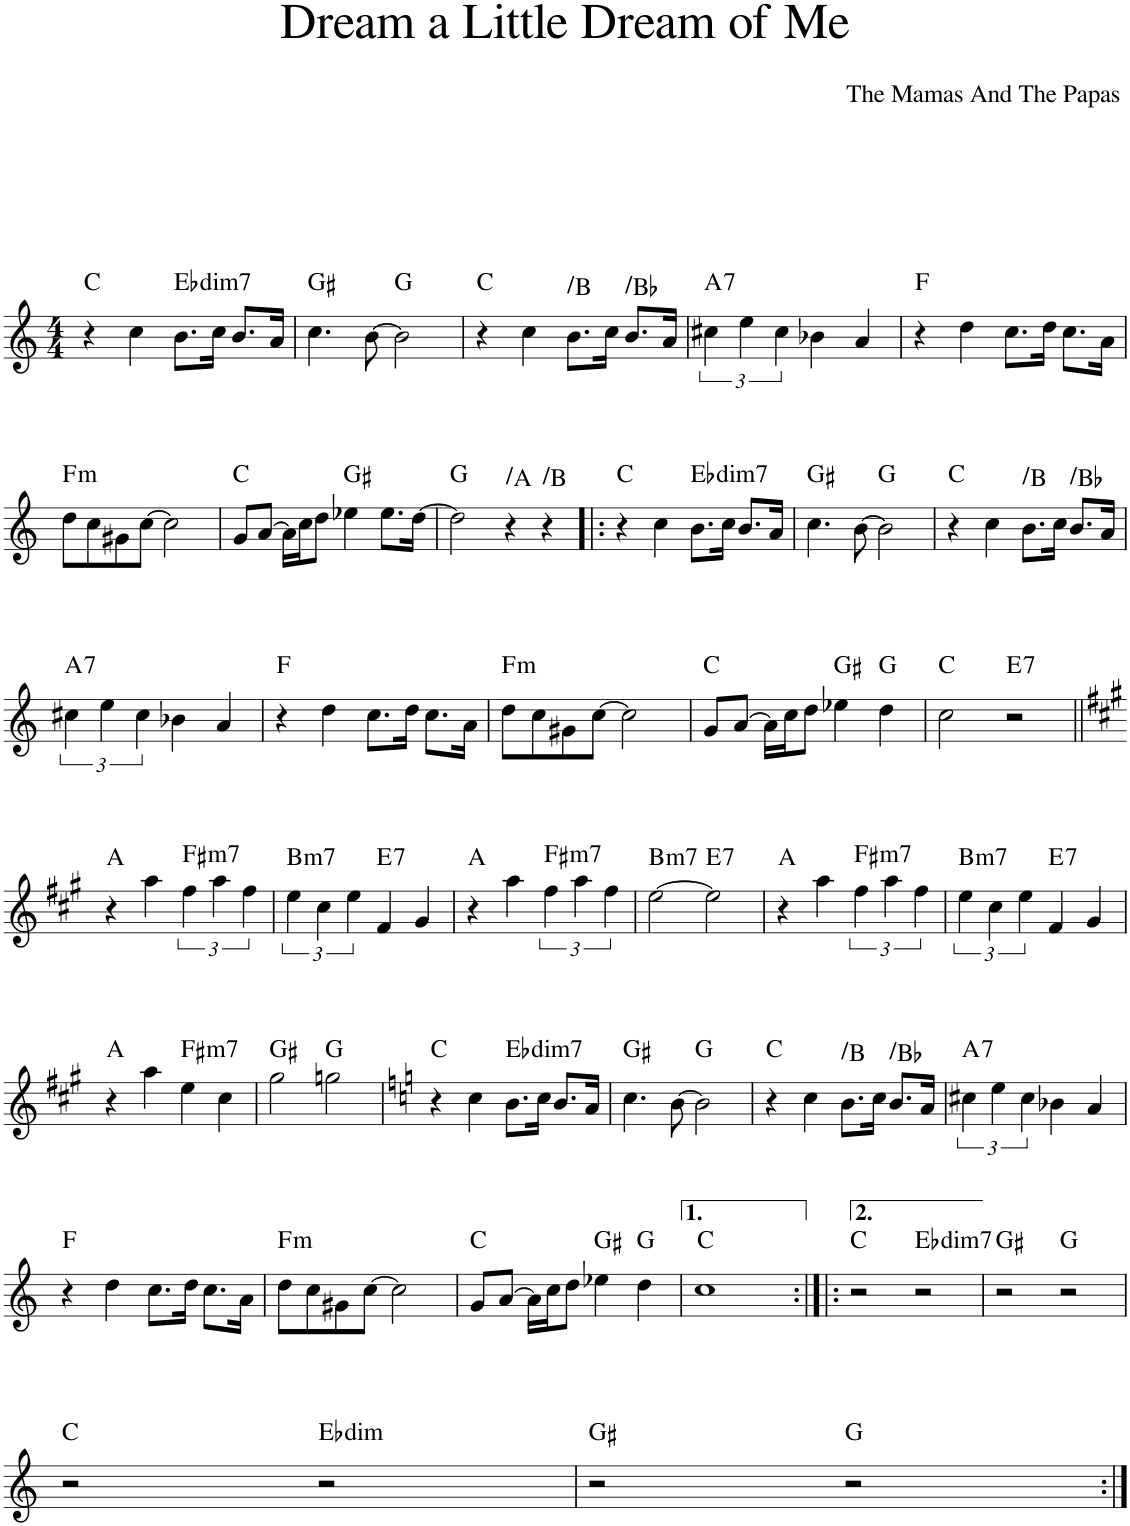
**kern	**harte
*part1	*part1
*staff1	*
*I"Piano	*
*I'Pno.	*
*clefG2	*
*k[]	*
*M4/4	*
=1	=1
4r	C:maj
4cc\	.
!	!LO:H:kt=dim7
8.b\L	Eb:dim7
16cc\Jk	.
8.b/L	.
16a/Jk	.
=2	=2
4.cc\	G#:maj
[8b\	.
2b\]	G:maj
=3	=3
4r	C:maj
4cc\	.
!	!LO:H:kt=N.C.
8.b\L	N
16cc\Jk	.
!	!LO:H:kt=N.C.
8.b/L	N
16a/Jk	.
=4	=4
!	!LO:H:kt=7
6cc#X\	A:7
6ee\	.
6cc#\	.
4b-X\	.
4a/	.
=5	=5
4r	F:maj
4dd\	.
8.cc\L	.
16dd\Jk	.
8.cc\L	.
16a\Jk	.
!!LO:LB:g=z
=6	=6
!	!LO:H:kt=m
8dd\L	F:min
8cc\	.
8g#X\	.
[8cc\J	.
2cc\]	.
=7	=7
8g/L	C:maj
[8a/J	.
16a\LL]	.
16cc\J	.
8dd\J	.
4ee-X\	G#:maj
8.ee-\L	.
[16dd\Jk	.
=8	=8
2dd\]	G:maj
!	!LO:H:kt=N.C.
4r	N
!	!LO:H:kt=N.C.
4r	N
=9!|:	=9!|:
4r	C:maj
4cc\	.
!	!LO:H:kt=dim7
8.b\L	Eb:dim7
16cc\Jk	.
8.b/L	.
16a/Jk	.
=10	=10
4.cc\	G#:maj
[8b\	.
2b\]	G:maj
=11	=11
4r	C:maj
4cc\	.
!	!LO:H:kt=N.C.
8.b\L	N
16cc\Jk	.
!	!LO:H:kt=N.C.
8.b/L	N
16a/Jk	.
!!LO:LB:g=z
=12	=12
!	!LO:H:kt=7
6cc#X\	A:7
6ee\	.
6cc#\	.
4b-X\	.
4a/	.
=13	=13
4r	F:maj
4dd\	.
8.cc\L	.
16dd\Jk	.
8.cc\L	.
16a\Jk	.
=14	=14
!	!LO:H:kt=m
8dd\L	F:min
8cc\	.
8g#X\	.
[8cc\J	.
2cc\]	.
=15	=15
8g/L	C:maj
[8a/J	.
16a\LL]	.
16cc\J	.
8dd\J	.
4ee-X\	G#:maj
4dd\	G:maj
=16	=16
2cc\	C:maj
!	!LO:H:kt=7
2r	E:7
!!LO:LB:g=z
=17||	=17||
*k[f#c#g#]	*
4r	A:maj
4aa\	.
!	!LO:H:kt=m7
6ff#\	F#:min7
6aa\	.
6ff#\	.
=18	=18
!	!LO:H:kt=m7
6ee\	B:min7
6cc#\	.
6ee\	.
!	!LO:H:kt=7
4f#/	E:7
4g#/	.
=19	=19
4r	A:maj
4aa\	.
!	!LO:H:kt=m7
6ff#\	F#:min7
6aa\	.
6ff#\	.
=20	=20
!	!LO:H:kt=m7
[2ee\	B:min7
!	!LO:H:kt=7
2ee\]	E:7
=21	=21
4r	A:maj
4aa\	.
!	!LO:H:kt=m7
6ff#\	F#:min7
6aa\	.
6ff#\	.
=22	=22
!	!LO:H:kt=m7
6ee\	B:min7
6cc#\	.
6ee\	.
!	!LO:H:kt=7
4f#/	E:7
4g#/	.
!!LO:LB:g=z
=23	=23
4r	A:maj
4aa\	.
!	!LO:H:kt=m7
4ee\	F#:min7
4cc#\	.
=24	=24
2gg#\	G#:maj
2ggn\	G:maj
=25	=25
*k[]	*
4r	C:maj
4cc\	.
!	!LO:H:kt=dim7
8.b\L	Eb:dim7
16cc\Jk	.
8.b/L	.
16a/Jk	.
=26	=26
4.cc\	G#:maj
[8b\	.
2b\]	G:maj
=27	=27
4r	C:maj
4cc\	.
!	!LO:H:kt=N.C.
8.b\L	N
16cc\Jk	.
!	!LO:H:kt=N.C.
8.b/L	N
16a/Jk	.
=28	=28
!	!LO:H:kt=7
6cc#X\	A:7
6ee\	.
6cc#\	.
4b-X\	.
4a/	.
!!LO:LB:g=z
=29	=29
4r	F:maj
4dd\	.
8.cc\L	.
16dd\Jk	.
8.cc\L	.
16a\Jk	.
=30	=30
!	!LO:H:kt=m
8dd\L	F:min
8cc\	.
8g#X\	.
[8cc\J	.
2cc\]	.
=31	=31
8g/L	C:maj
[8a/J	.
16a\LL]	.
16cc\J	.
8dd\J	.
4ee-X\	G#:maj
4dd\	G:maj
=32	=32
1cc	C:maj
=33:|!|:	=33:|!|:
2r	C:maj
!	!LO:H:kt=dim7
2r	Eb:dim7
=34	=34
2r	G#:maj
2r	G:maj
!!LO:LB:g=z
=35	=35
2r	C:maj
!	!LO:H:kt=dim
2r	Eb:dim
=36	=36
2r	G#:maj
2r	G:maj
=:|!	=:|!
*-	*-
